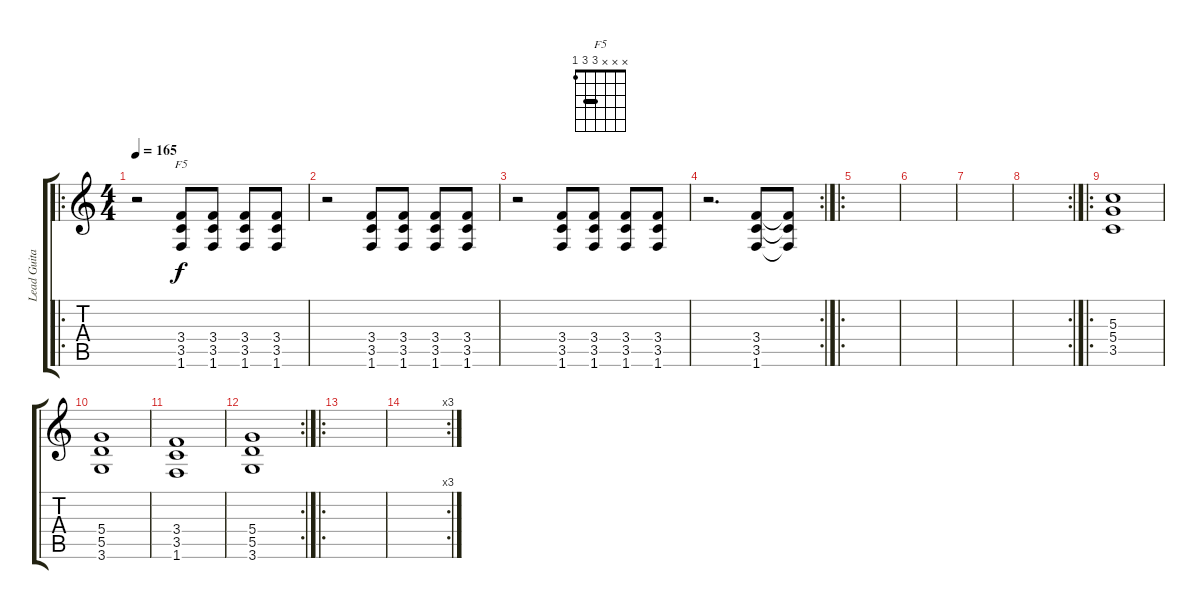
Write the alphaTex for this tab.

\track ("Lead Guitar (pan right)" "Lead Guita") {instrument distortionguitar}
\staff {score tabs}
\tuning (E4 B3 G3 D3 A2 E2) {hide}
\chord ("F5" x x x 3 3 1) {barre 3}
\ro
\ts (4 4)
\tempo 165
\clef g2
\ks c
r.2{dy f instrument distortionguitar} (3.4 3.5 1.6).8{ch "F5"} (3.4 3.5 1.6).8 (3.4 3.5 1.6).8 (3.4 3.5 1.6).8 |
r.2 (3.4 3.5 1.6).8 (3.4 3.5 1.6).8 (3.4 3.5 1.6).8 (3.4 3.5 1.6).8 |
r.2 (3.4 3.5 1.6).8 (3.4 3.5 1.6).8 (3.4 3.5 1.6).8 (3.4 3.5 1.6).8 |
\rc 2
r.2{d} (3.4 3.5 1.6).8 (3.4{t} 3.5{t} 1.6{t}).8 |
\ro
|
|
|
\rc 2
|
\ro
(5.3 5.4 3.5).1 |
(5.4 5.5 3.6).1 |
(3.4 3.5 1.6).1 |
\rc 2
(5.4 5.5 3.6).1 |
\ro
|
\rc 3
